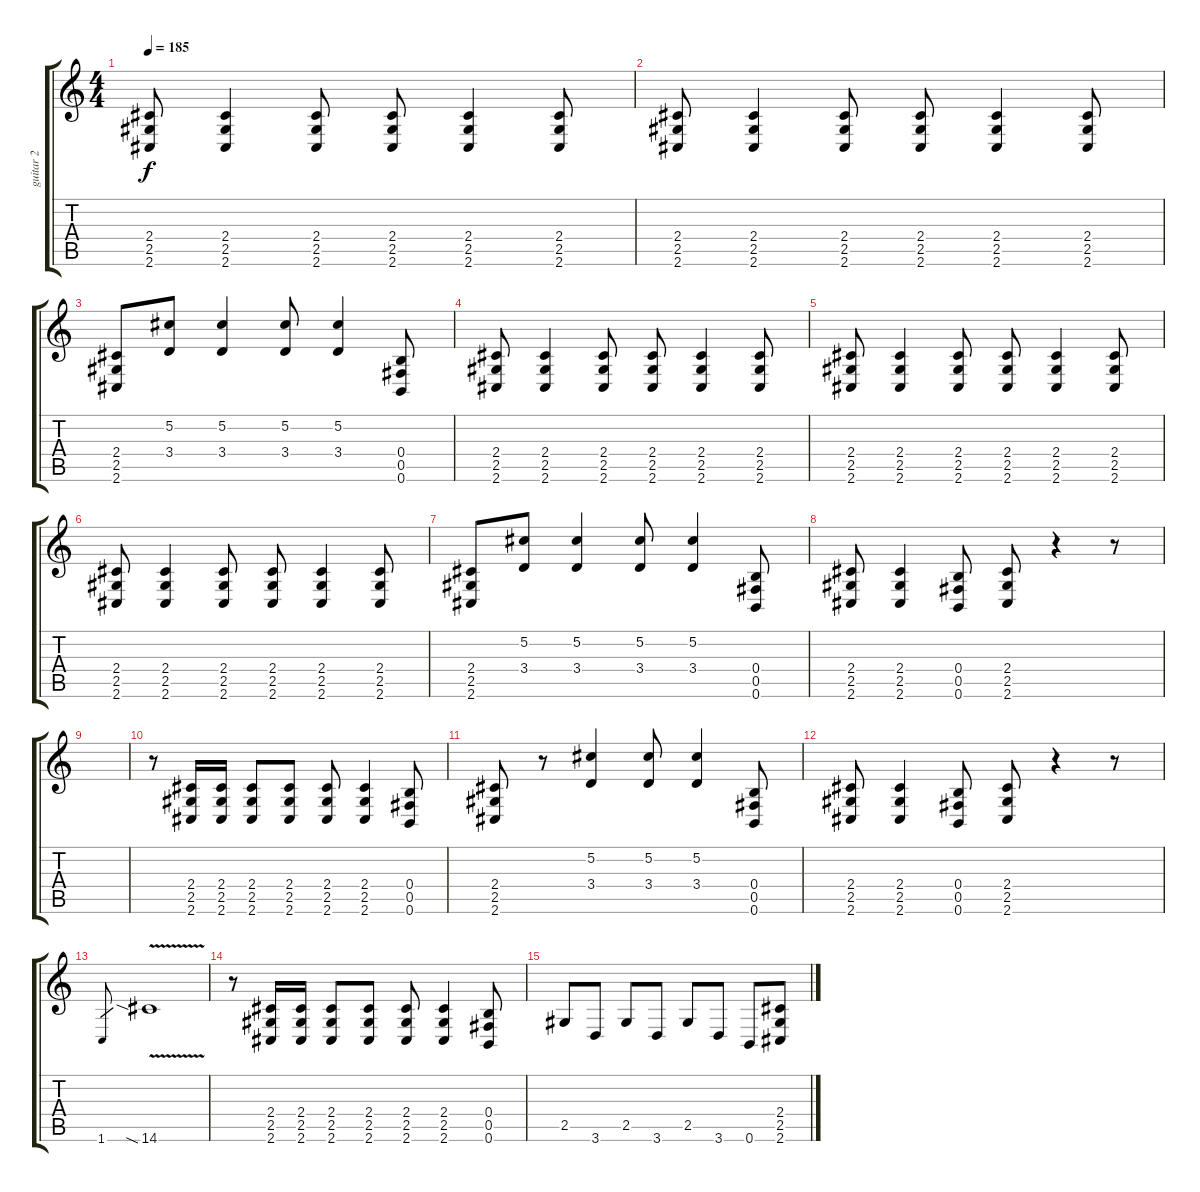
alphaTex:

\track ("guitar 2" "guitar 2") {instrument distortionguitar}
\staff {score tabs}
\tuning (Db4 Ab3 E3 B2 Gb2 B1) {hide}
\ts (4 4)
\tempo 185
\clef g2
\ks c
(2.4 2.5 2.6).8{dy f} (2.4 2.5 2.6).4 (2.4 2.5 2.6).8 (2.4 2.5 2.6).8 (2.4 2.5 2.6).4 (2.4 2.5 2.6).8 |
(2.4 2.5 2.6).8 (2.4 2.5 2.6).4 (2.4 2.5 2.6).8 (2.4 2.5 2.6).8 (2.4 2.5 2.6).4 (2.4 2.5 2.6).8 |
(2.4 2.5 2.6).8 (5.2 3.4).8 (5.2 3.4).4 (5.2 3.4).8 (5.2 3.4).4 (0.4 0.5 0.6).8 |
(2.4 2.5 2.6).8 (2.4 2.5 2.6).4 (2.4 2.5 2.6).8 (2.4 2.5 2.6).8 (2.4 2.5 2.6).4 (2.4 2.5 2.6).8 |
(2.4 2.5 2.6).8 (2.4 2.5 2.6).4 (2.4 2.5 2.6).8 (2.4 2.5 2.6).8 (2.4 2.5 2.6).4 (2.4 2.5 2.6).8 |
(2.4 2.5 2.6).8 (2.4 2.5 2.6).4 (2.4 2.5 2.6).8 (2.4 2.5 2.6).8 (2.4 2.5 2.6).4 (2.4 2.5 2.6).8 |
(2.4 2.5 2.6).8 (5.2 3.4).8 (5.2 3.4).4 (5.2 3.4).8 (5.2 3.4).4 (0.4 0.5 0.6).8 |
(2.4 2.5 2.6).8 (2.4 2.5 2.6).4 (0.4 0.5 0.6).8 (2.4 2.5 2.6).8 r.4 r.8 |
|
r.8 (2.4 2.5 2.6).16 (2.4 2.5 2.6).16 (2.4 2.5 2.6).8 (2.4 2.5 2.6).8 (2.4 2.5 2.6).8 (2.4 2.5 2.6).4 (0.4 0.5 0.6).8 |
(2.4 2.5 2.6).8 r.8 (5.2 3.4).4 (5.2 3.4).8 (5.2 3.4).4 (0.4 0.5 0.6).8 |
(2.4 2.5 2.6).8 (2.4 2.5 2.6).4 (0.4 0.5 0.6).8 (2.4 2.5 2.6).8 r.4 r.8 |
1.6.8{gr} 14.6{v sia}.1 |
r.8 (2.4 2.5 2.6).16 (2.4 2.5 2.6).16 (2.4 2.5 2.6).8 (2.4 2.5 2.6).8 (2.4 2.5 2.6).8 (2.4 2.5 2.6).4 (0.4 0.5 0.6).8 |
2.5.8 3.6.8 2.5.8 3.6.8 2.5.8 3.6.8 0.6.8 (2.4 2.5 2.6).8
